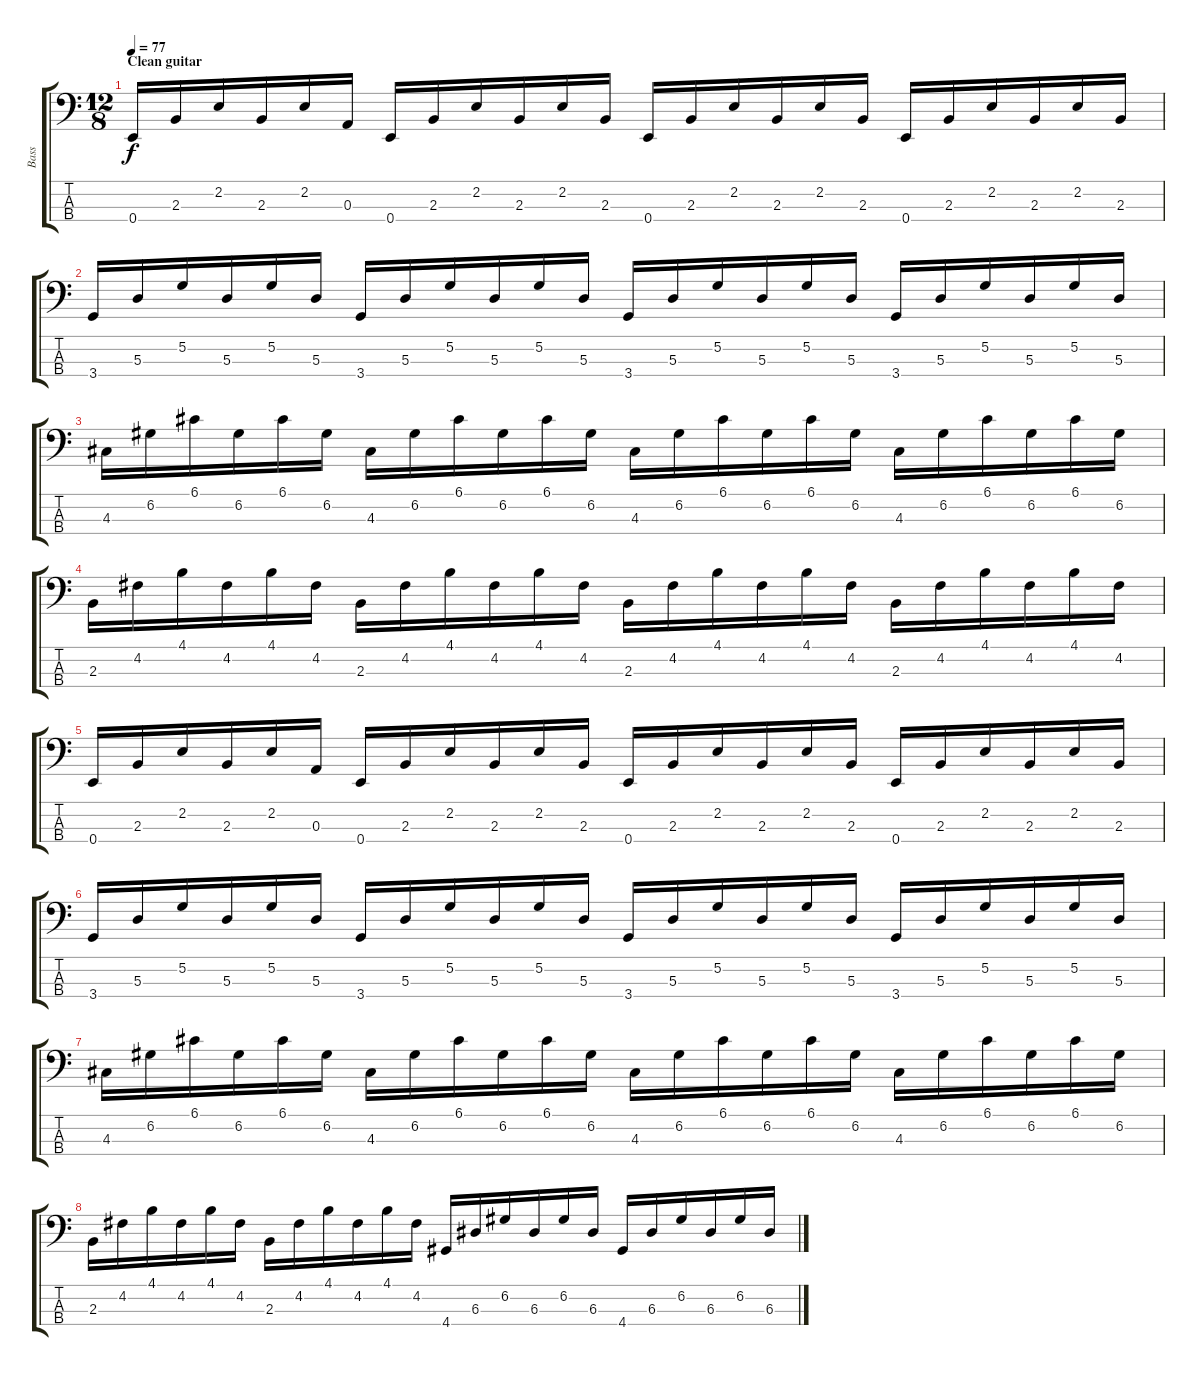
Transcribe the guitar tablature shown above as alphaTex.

\track ("Bass" "Bass") {instrument electricbassfinger}
\staff {score tabs}
\tuning (G2 D2 A1 E1) {hide}
\ts (12 8)
\section ("" "Clean guitar")
\tempo 77
\clef f4
\ks c
0.4.16{txt "" dy f instrument electricbassfinger} 2.3.16 2.2.16 2.3.16 2.2.16 0.3.16 0.4.16 2.3.16 2.2.16 2.3.16 2.2.16 2.3.16 0.4.16 2.3.16 2.2.16 2.3.16 2.2.16 2.3.16 0.4.16 2.3.16 2.2.16 2.3.16 2.2.16 2.3.16 |
3.4.16 5.3.16 5.2.16 5.3.16 5.2.16 5.3.16 3.4.16 5.3.16 5.2.16 5.3.16 5.2.16 5.3.16 3.4.16 5.3.16 5.2.16 5.3.16 5.2.16 5.3.16 3.4.16 5.3.16 5.2.16 5.3.16 5.2.16 5.3.16 |
4.3.16 6.2.16 6.1.16 6.2.16 6.1.16 6.2.16 4.3.16 6.2.16 6.1.16 6.2.16 6.1.16 6.2.16 4.3.16 6.2.16 6.1.16 6.2.16 6.1.16 6.2.16 4.3.16 6.2.16 6.1.16 6.2.16 6.1.16 6.2.16 |
2.3.16 4.2.16 4.1.16 4.2.16 4.1.16 4.2.16 2.3.16 4.2.16 4.1.16 4.2.16 4.1.16 4.2.16 2.3.16 4.2.16 4.1.16 4.2.16 4.1.16 4.2.16 2.3.16 4.2.16 4.1.16 4.2.16 4.1.16 4.2.16 |
0.4.16 2.3.16 2.2.16 2.3.16 2.2.16 0.3.16 0.4.16 2.3.16 2.2.16 2.3.16 2.2.16 2.3.16 0.4.16 2.3.16 2.2.16 2.3.16 2.2.16 2.3.16 0.4.16 2.3.16 2.2.16 2.3.16 2.2.16 2.3.16 |
3.4.16 5.3.16 5.2.16 5.3.16 5.2.16 5.3.16 3.4.16 5.3.16 5.2.16 5.3.16 5.2.16 5.3.16 3.4.16 5.3.16 5.2.16 5.3.16 5.2.16 5.3.16 3.4.16 5.3.16 5.2.16 5.3.16 5.2.16 5.3.16 |
4.3.16 6.2.16 6.1.16 6.2.16 6.1.16 6.2.16 4.3.16 6.2.16 6.1.16 6.2.16 6.1.16 6.2.16 4.3.16 6.2.16 6.1.16 6.2.16 6.1.16 6.2.16 4.3.16 6.2.16 6.1.16 6.2.16 6.1.16 6.2.16 |
2.3.16 4.2.16 4.1.16 4.2.16 4.1.16 4.2.16 2.3.16 4.2.16 4.1.16 4.2.16 4.1.16 4.2.16 4.4.16 6.3.16 6.2.16 6.3.16 6.2.16 6.3.16 4.4.16 6.3.16 6.2.16 6.3.16 6.2.16 6.3.16
